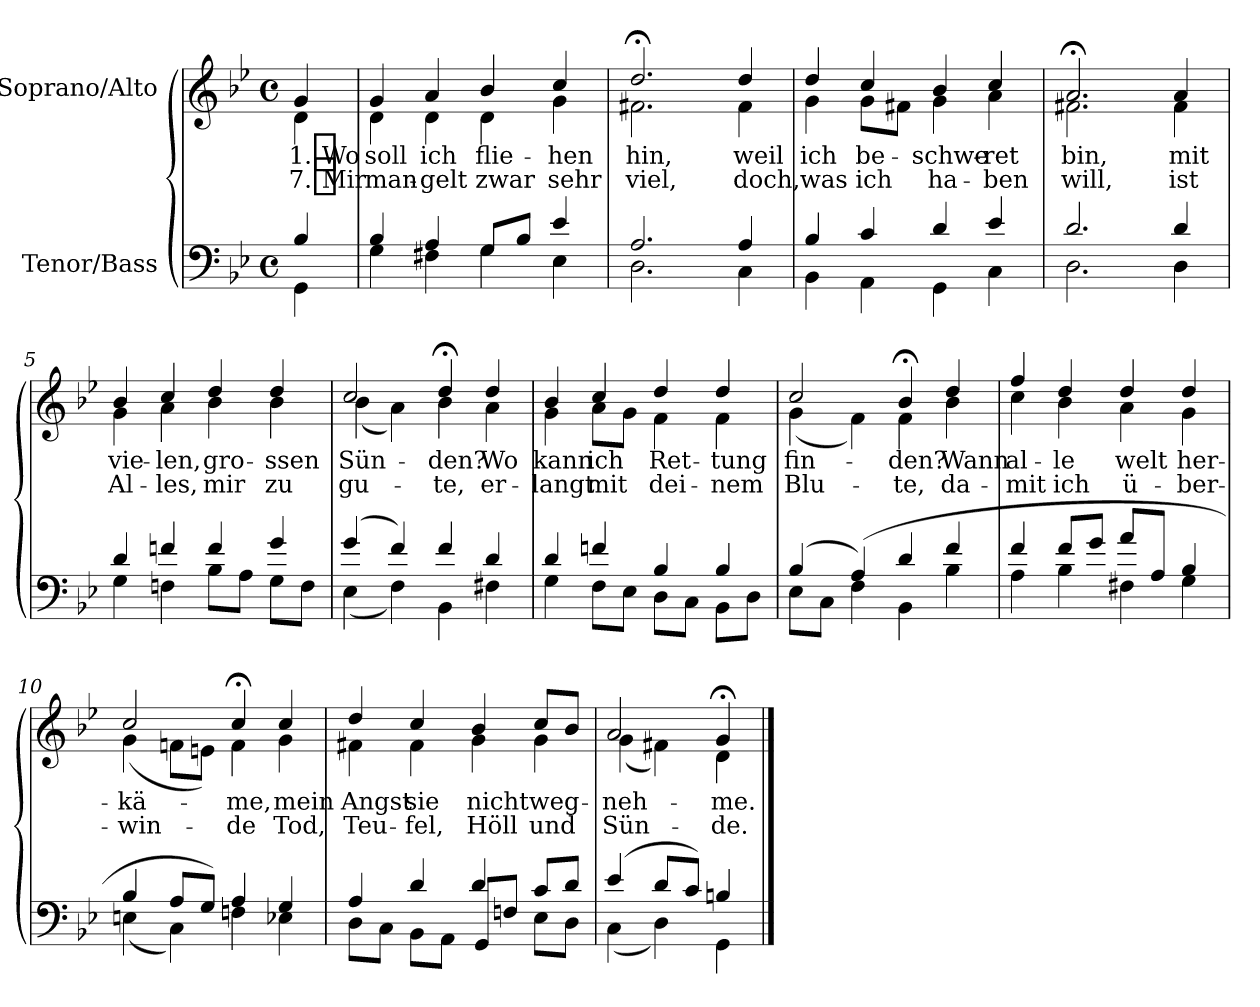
**kern	**kern	**text	**text
*part2	*part1	*part1	*part1
*staff2	*staff1	*staff1	*staff1
*I"Tenor/Bass	*I"Soprano/Alto	*	*
*clefF4	*clefG2	*	*
*k[b-e-]	*k[b-e-]	*	*
*M4/4	*M4/4	*	*
*met(c)	*met(c)	*	*
=	=	=	=
*^	*	*	*
!	!	!	!LO:LY:b	!LO:LY:b
*	*	*^	*	*
4B-/	4GG\	4g/	4d\	1. Wo	7. Mir
=1	=1	=1	=1	=1	=1
!	!	!	!	!LO:LY:b	!LO:LY:b
4B-/	4G\	4g/	4d\	soll	man-
!	!	!	!	!LO:LY:b	!LO:LY:b
4A/	4F#X\	4a/	4d\	ich	-gelt
!	!	!	!	!LO:LY:b	!LO:LY:b
8G/L	4G\	4b-/	4d\	flie-	zwar
8B-/J	.	.	.	.	.
!	!	!	!	!LO:LY:b	!LO:LY:b
4e-/	4E-\	4cc/	4g\	-hen	sehr
=2	=2	=2	=2	=2	=2
!	!	!	!	!LO:LY:b	!LO:LY:b
2.A/	2.D\	2.dd;</	2.f#X\	hin,	viel,
!	!	!	!	!LO:LY:b	!LO:LY:b
4A/	4C\	4dd/	4f#\	weil	doch,
=3	=3	=3	=3	=3	=3
!	!	!	!	!LO:LY:b	!LO:LY:b
4B-/	4BB-\	4dd/	4g\	ich	was
!	!	!	!	!LO:LY:b	!LO:LY:b
4c/	4AA\	4cc/	8g\L	be-	ich
.	.	.	8f#X\J	.	.
!	!	!	!	!LO:LY:b	!LO:LY:b
4d/	4GG\	4b-/	4g\	schwe-	ha-
!	!	!	!	!LO:LY:b	!LO:LY:b
4e-/	4C\	4cc/	4a\	-ret	-ben
=4	=4	=4	=4	=4	=4
!	!	!	!	!LO:LY:b	!LO:LY:b
2.d/	2.D\	2.a;</	2.f#X\	bin,	will,
!	!	!	!	!LO:LY:b	!LO:LY:b
4d/	4D\	4a/	4f#\	mit	ist
!!LO:LB:g=z	!!
=5	=5	=5	=5	=5	=5
!	!	!	!	!LO:LY:b	!LO:LY:b
4d/	4G\	4b-/	4g\	vie-	Al-
!	!	!	!	!LO:LY:b	!LO:LY:b
4fn/	4Fn\	4cc/	4a\	-len,	-les,
!	!	!	!	!LO:LY:b	!LO:LY:b
4f/	8B-\L	4dd/	4b-\	gro-	mir
.	8A\J	.	.	.	.
!	!	!	!	!LO:LY:b	!LO:LY:b
4g/	8G\L	4dd/	4b-\	-ssen	zu
.	8F\J	.	.	.	.
=6	=6	=6	=6	=6	=6
!	!	!	!	!LO:LY:b	!LO:LY:b
(4g/	(4E-\	2cc/	(4b-\	Sün-	gu-
4f/)	4F\)	.	4a\)	.	.
!	!	!	!	!LO:LY:b	!LO:LY:b
4f/	4BB-\	4dd;</	4b-\	-den?	-te,
!	!	!	!	!LO:LY:b	!LO:LY:b
4d/	4F#X\	4dd/	4a\	Wo	er-
=7	=7	=7	=7	=7	=7
!	!	!	!	!LO:LY:b	!LO:LY:b
4d/	4G\	4b-/	4g\	kann	-langt
!	!	!	!	!LO:LY:b	!LO:LY:b
4fn/	8F\L	4cc/	8a\L	ich	mit
.	8E-\J	.	8g\J	.	.
!	!	!	!	!LO:LY:b	!LO:LY:b
4B-/	8D\L	4dd/	4f\	Ret-	dei-
.	8C\J	.	.	.	.
!	!	!	!	!LO:LY:b	!LO:LY:b
4B-/	8BB-\L	4dd/	4f\	-tung	-nem
.	8D\J	.	.	.	.
=8	=8	=8	=8	=8	=8
!	!	!	!	!LO:LY:b	!LO:LY:b
(4B-/	(8E-\L	2cc/	(4g\	fin-	Blu-
.	8C\J	.	.	.	.
(4A/)	4F\	.	4f\)	.	.
!	!	!	!	!LO:LY:b	!LO:LY:b
4d/	4BB-\	4b-;</	4f\	-den?	-te,
!	!	!	!	!LO:LY:b	!LO:LY:b
4f/	4B-\	4dd/	4b-\	Wann	da-
!!LO:LB:g=z	!!
=9	=9	=9	=9	=9	=9
!	!	!	!	!LO:LY:b	!LO:LY:b
4f/	4A\	4ff/	4cc\	al-	-mit
!	!	!	!	!LO:LY:b	!LO:LY:b
8f/L	4B-\	4dd/	4b-\	-le	ich
8g/J	.	.	.	.	.
!	!	!	!	!LO:LY:b	!LO:LY:b
8a/L	4F#X\	4dd/	4a\	welt	ü-
8A/J	.	.	.	.	.
!	!	!	!	!LO:LY:b	!LO:LY:b
4B-/	4G\	4dd/	4g\	her-	-ber-
=10	=10	=10	=10	=10	=10
!	!	!	!	!LO:LY:b	!LO:LY:b
4B-/	(4En\	2cc/	(4g\	-kä-	-win-
8A/L	4C\)	.	8fn\L	.	.
8G/J)	.	.	8en\J)	.	.
!	!	!	!	!LO:LY:b	!LO:LY:b
4A/	4Fn\	4cc;</	4f\	-me,	-de
!	!	!	!	!LO:LY:b	!LO:LY:b
4G/	4E-X\	4cc/	4g\	mein	Tod,
=11	=11	=11	=11	=11	=11
!	!	!	!	!LO:LY:b	!LO:LY:b
4A/	8D\L	4dd/	4f#X\	Angst	Teu-
.	8C\J	.	.	.	.
!	!	!	!	!LO:LY:b	!LO:LY:b
4d/	8BB-\L	4cc/	4f#\	sie	-fel,
.	8AA\J	.	.	.	.
!	!	!	!	!LO:LY:b	!LO:LY:b
4d/	8GG/L	4b-/	4g\	nicht	Höll
.	8Fn\J	.	.	.	.
!	!	!	!	!LO:LY:b	!LO:LY:b
8c/L	8E-\L	8cc/L	4g\	weg-	und
8d/J	8D\J	8b-/J	.	.	.
=12	=12	=12	=12	=12	=12
!	!	!	!	!LO:LY:b	!LO:LY:b
(4e-/	(4C\	2a/	(4g\	-neh-	Sün-
8d/L	4D\)	.	4f#X\)	.	.
8c/J)	.	.	.	.	.
!	!	!	!	!LO:LY:b	!LO:LY:b
4Bn/	4GG\	4g;</	4d\	-me.	-de.
*v	*v	*	*	*	*
*	*v	*v	*	*
==	==	==	==
*-	*-	*-	*-
